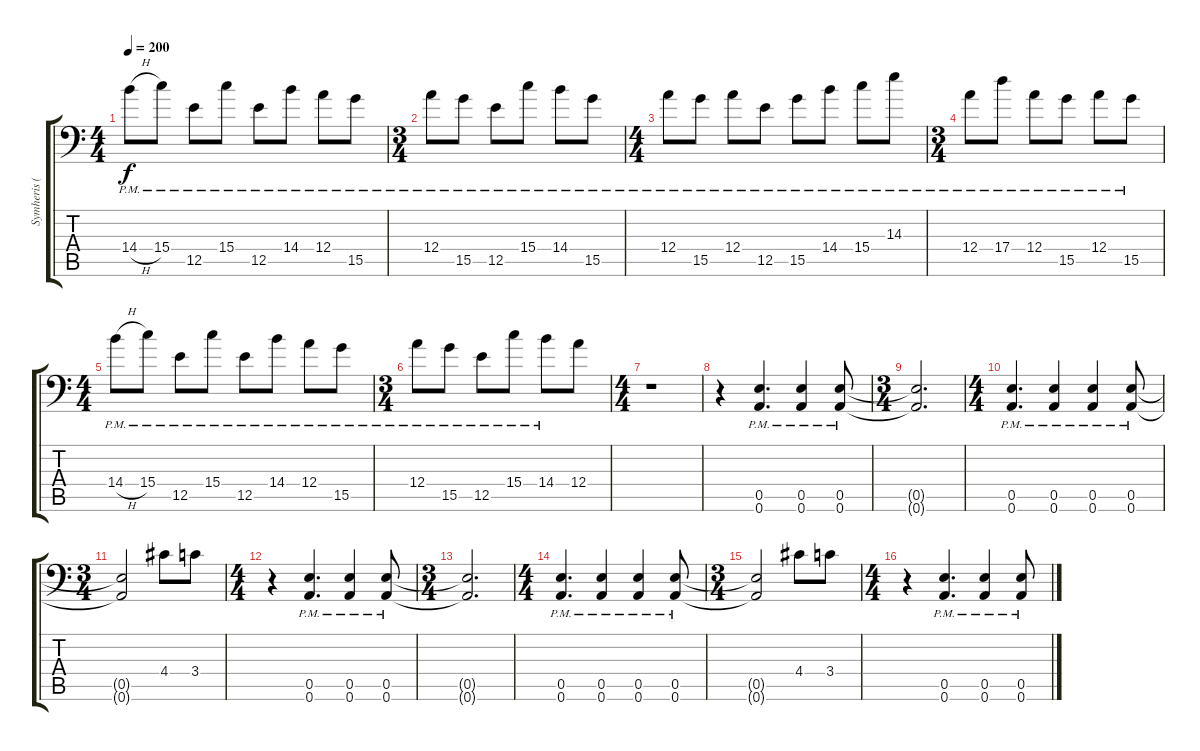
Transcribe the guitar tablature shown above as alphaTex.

\track ("Symheris (Lead)" "Symheris (") {instrument distortionguitar}
\staff {score tabs}
\tuning (B3 Gb3 D3 A2 E2 A1) {hide}
\ts (4 4)
\tempo 200
\clef f4
\ks c
14.4{h pm}.8{dy f} 15.4{pm}.8 12.5{pm}.8 15.4{pm}.8 12.5{pm}.8 14.4{pm}.8 12.4{pm}.8 15.5{pm}.8 |
\ts (3 4)
12.4{pm}.8 15.5{pm}.8 12.5{pm}.8 15.4{pm}.8 14.4{pm}.8 15.5{pm}.8 |
\ts (4 4)
12.4{pm}.8 15.5{pm}.8 12.4{pm}.8 12.5{pm}.8 15.5{pm}.8 14.4{pm}.8 15.4{pm}.8 14.3{pm}.8 |
\ts (3 4)
12.4{pm}.8 17.4{pm}.8 12.4{pm}.8 15.5{pm}.8 12.4{pm}.8 15.5{pm}.8 |
\ts (4 4)
14.4{h pm}.8 15.4{pm}.8 12.5{pm}.8 15.4{pm}.8 12.5{pm}.8 14.4{pm}.8 12.4{pm}.8 15.5{pm}.8 |
\ts (3 4)
12.4{pm}.8 15.5{pm}.8 12.5{pm}.8 15.4{pm}.8 14.4{pm}.8 12.4.8 |
\ts (4 4)
r.1 |
r.4 (0.5{pm} 0.6{pm}).4{d} (0.5{pm} 0.6{pm}).4 (0.5{pm} 0.6{pm}).8 |
\ts (3 4)
(0.5{t} 0.6{t}).2{d} |
\ts (4 4)
(0.5{pm} 0.6{pm}).4{d} (0.5{pm} 0.6{pm}).4 (0.5{pm} 0.6{pm}).4 (0.5{pm} 0.6{pm}).8 |
\ts (3 4)
(0.5{t} 0.6{t}).2 4.4.8 3.4.8 |
\ts (4 4)
r.4 (0.5{pm} 0.6{pm}).4{d} (0.5{pm} 0.6{pm}).4 (0.5{pm} 0.6{pm}).8 |
\ts (3 4)
(0.5{t} 0.6{t}).2{d} |
\ts (4 4)
(0.5{pm} 0.6{pm}).4{d} (0.5{pm} 0.6{pm}).4 (0.5{pm} 0.6{pm}).4 (0.5{pm} 0.6{pm}).8 |
\ts (3 4)
(0.5{t} 0.6{t}).2 4.4.8 3.4.8 |
\ts (4 4)
r.4 (0.5{pm} 0.6{pm}).4{d} (0.5{pm} 0.6{pm}).4 (0.5{pm} 0.6{pm}).8
